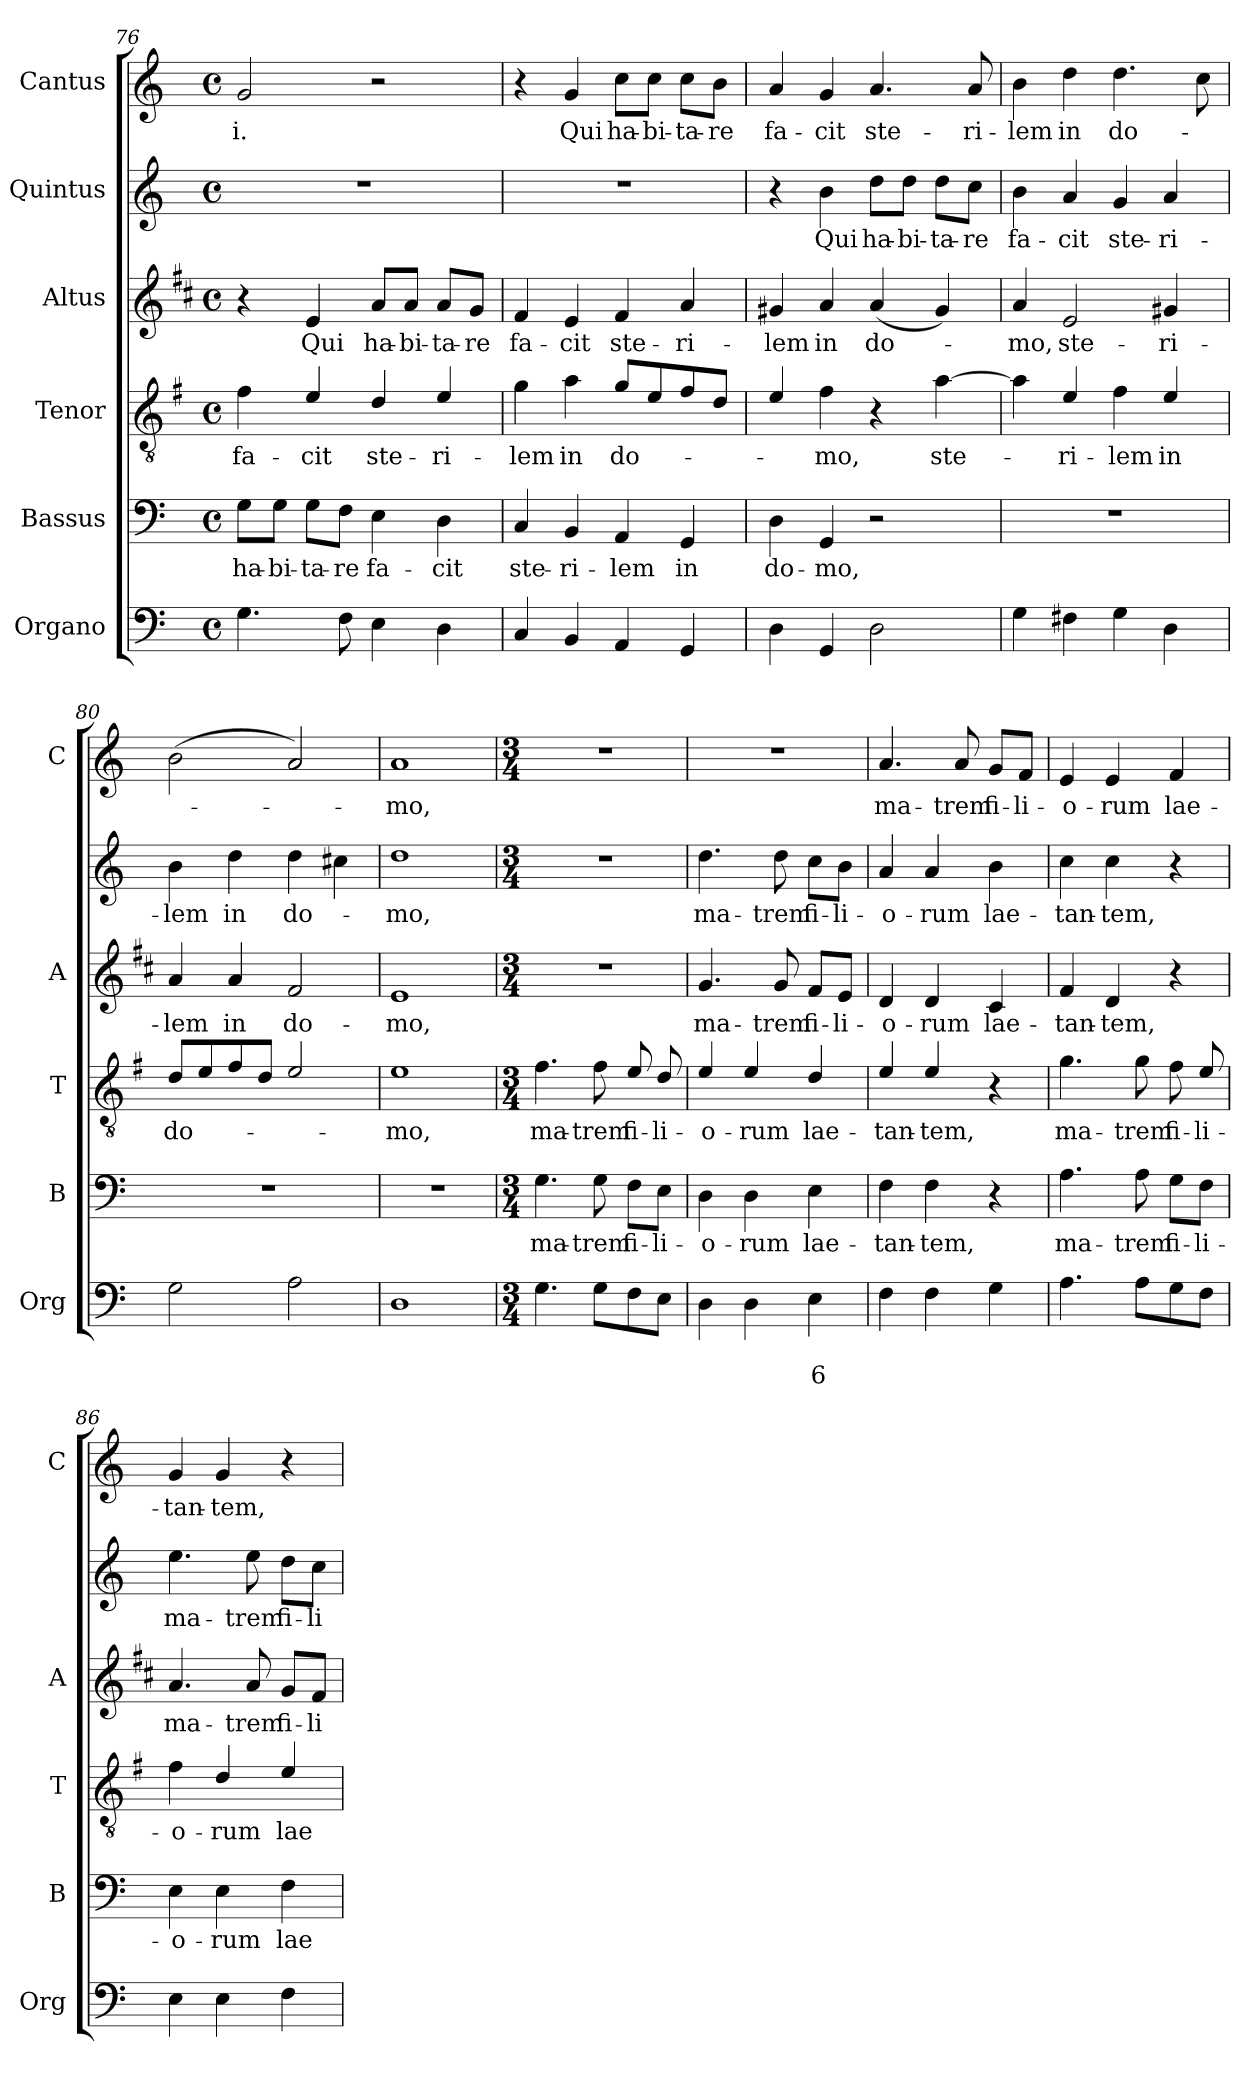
**kern	**text	**text	**kern	**text	**kern	**text	**kern	**text	**kern	**text	**kern	**text
*part6	*part6	*part6	*part5	*part5	*part4	*part4	*part3	*part3	*part2	*part2	*part1	*part1
*staff6	*staff6	*staff6	*staff5	*staff5	*staff4	*staff4	*staff3	*staff3	*staff2	*staff2	*staff1	*staff1
*I"Organo	*	*	*I"Bassus	*	*I"Tenor	*	*I"Altus	*	*I"Quintus	*	*I"Cantus	*
*I'Org	*	*	*I'B	*	*I'T	*	*I'A	*	*	*	*I'C	*
!!LO:LB:g=z
*clefF4	*	*	*clefF4	*	*clefGv2	*	*clefG2	*	*clefG2	*	*clefG2	*
*	*	*	*	*	*ITrd4c7	*	*ITrd1c2	*	*	*	*	*
*k[]	*	*	*k[]	*	*k[]	*	*k[]	*	*k[]	*	*k[]	*
*C:	*	*	*C:	*	*C:	*	*C:	*	*C:	*	*C:	*
*M4/4	*	*	*M4/4	*	*M4/4	*	*M4/4	*	*M4/4	*	*M4/4	*
*met(c)	*	*	*met(c)	*	*met(c)	*	*met(c)	*	*met(c)	*	*met(c)	*
=76	=76	=76	=76	=76	=76	=76	=76	=76	=76	=76	=76	=76
!	!	!	!	!LO:LY:b	!	!LO:LY:b	!	!	!	!	!	!LO:LY:b
4.G\	.	.	8G\L	ha-	4B\	fa-	4r	.	1r	.	2g/	-i.
!	!	!	!	!LO:LY:b	!	!	!	!	!	!	!	!
.	.	.	8G\J	-bi-	.	.	.	.	.	.	.	.
!	!	!	!	!LO:LY:b	!	!LO:LY:b	!	!LO:LY:b	!	!	!	!
.	.	.	8G\L	-ta-	4A/	-cit	4d/	Qui	.	.	.	.
!	!	!	!	!LO:LY:b	!	!	!	!	!	!	!	!
8F\	.	.	8F\J	-re	.	.	.	.	.	.	.	.
!	!	!	!	!LO:LY:b	!	!LO:LY:b	!	!LO:LY:b	!	!	!	!
4E\	.	.	4E\	fa-	4G/	ste-	8g/L	ha-	.	.	2r	.
!	!	!	!	!	!	!	!	!LO:LY:b	!	!	!	!
.	.	.	.	.	.	.	8g/J	-bi-	.	.	.	.
!	!	!	!	!LO:LY:b	!	!LO:LY:b	!	!LO:LY:b	!	!	!	!
4D\	.	.	4D\	-cit	4A/	-ri-	8g/L	-ta-	.	.	.	.
!	!	!	!	!	!	!	!	!LO:LY:b	!	!	!	!
.	.	.	.	.	.	.	8f/J	-re	.	.	.	.
=77	=77	=77	=77	=77	=77	=77	=77	=77	=77	=77	=77	=77
!	!	!	!	!LO:LY:b	!	!LO:LY:b	!	!LO:LY:b	!	!	!	!
4C/	.	.	4C/	ste-	4c\	-lem	4e/	fa-	1r	.	4r	.
!	!	!	!	!LO:LY:b	!	!LO:LY:b	!	!LO:LY:b	!	!	!	!LO:LY:b
4BB/	.	.	4BB/	-ri-	4d\	in	4d/	-cit	.	.	4g/	Qui
!	!	!	!	!LO:LY:b	!	!LO:LY:b	!	!LO:LY:b	!	!	!	!LO:LY:b
4AA/	.	.	4AA/	-lem	8c/L	do-	4e/	ste-	.	.	8cc\L	ha-
!	!	!	!	!	!	!	!	!	!	!	!	!LO:LY:b
.	.	.	.	.	8A/	.	.	.	.	.	8cc\J	-bi-
!	!	!	!	!LO:LY:b	!	!	!	!LO:LY:b	!	!	!	!LO:LY:b
4GG/	.	.	4GG/	in	8B/	.	4g/	-ri-	.	.	8cc\L	-ta-
!	!	!	!	!	!	!	!	!	!	!	!	!LO:LY:b
.	.	.	.	.	8G/J	.	.	.	.	.	8b\J	-re
=78	=78	=78	=78	=78	=78	=78	=78	=78	=78	=78	=78	=78
!	!	!	!	!LO:LY:b	!	!	!	!LO:LY:b	!	!	!	!LO:LY:b
4D\	.	.	4D\	do-	4A/	.	4f#X/	-lem	4r	.	4a/	fa-
!	!	!	!	!LO:LY:b	!	!LO:LY:b	!	!LO:LY:b	!	!LO:LY:b	!	!LO:LY:b
4GG/	.	.	4GG/	-mo,	4B\	-mo,	4g/	in	4b\	Qui	4g/	-cit
!	!	!	!	!	!	!	!	!LO:LY:b	!	!LO:LY:b	!	!LO:LY:b
2D\	.	.	2r	.	4r	.	(<4g/	do-	8dd\L	ha-	4.a/	ste-
!	!	!	!	!	!	!	!	!	!	!LO:LY:b	!	!
.	.	.	.	.	.	.	.	.	8dd\J	-bi-	.	.
!	!	!	!	!	!	!LO:LY:b	!	!	!	!LO:LY:b	!	!
.	.	.	.	.	[4d\	ste-	4f#/)	.	8dd\L	-ta-	.	.
!	!	!	!	!	!	!	!	!	!	!LO:LY:b	!	!LO:LY:b
.	.	.	.	.	.	.	.	.	8cc\J	-re	8a/	-ri-
=79	=79	=79	=79	=79	=79	=79	=79	=79	=79	=79	=79	=79
!	!	!	!	!	!	!	!	!LO:LY:b	!	!LO:LY:b	!	!LO:LY:b
4G\	.	.	1r	.	4d\]	.	4g/	-mo,	4b\	fa-	4b\	-lem
!	!	!	!	!	!	!LO:LY:b	!	!LO:LY:b	!	!LO:LY:b	!	!LO:LY:b
4F#X\	.	.	.	.	4A/	-ri-	2d/	ste-	4a/	-cit	4dd\	in
!	!	!	!	!	!	!LO:LY:b	!	!	!	!LO:LY:b	!	!LO:LY:b
4G\	.	.	.	.	4B\	-lem	.	.	4g/	ste-	4.dd\	do-
!	!	!	!	!	!	!LO:LY:b	!	!LO:LY:b	!	!LO:LY:b	!	!
4D\	.	.	.	.	4A/	in	4f#X/	-ri-	4a/	-ri-	.	.
.	.	.	.	.	.	.	.	.	.	.	8cc\	.
=80	=80	=80	=80	=80	=80	=80	=80	=80	=80	=80	=80	=80
!	!	!	!	!	!	!LO:LY:b	!	!LO:LY:b	!	!LO:LY:b	!	!
2G\	.	.	1r	.	8G/L	do-	4g/	-lem	4b\	-lem	(>2b\	.
.	.	.	.	.	8A/	.	.	.	.	.	.	.
!	!	!	!	!	!	!	!	!LO:LY:b	!	!LO:LY:b	!	!
.	.	.	.	.	8B/	.	4g/	in	4dd\	in	.	.
.	.	.	.	.	8G/J	.	.	.	.	.	.	.
!	!	!	!	!	!	!	!	!LO:LY:b	!	!LO:LY:b	!	!
2A\	.	.	.	.	2A/	.	2e/	do-	4dd\	do-	2a/)	.
.	.	.	.	.	.	.	.	.	4cc#X\	.	.	.
=81	=81	=81	=81	=81	=81	=81	=81	=81	=81	=81	=81	=81
!	!	!	!	!	!	!LO:LY:b	!	!LO:LY:b	!	!LO:LY:b	!	!LO:LY:b
1D	.	.	1r	.	1A	-mo,	1d	-mo,	1dd	-mo,	1a	-mo,
!!LO:LB:g=z
=82	=82	=82	=82	=82	=82	=82	=82	=82	=82	=82	=82	=82
*M3/4	*	*	*M3/4	*	*M3/4	*	*M3/4	*	*M3/4	*	*M3/4	*
!	!	!	!	!LO:LY:b	!	!LO:LY:b	!	!	!	!	!	!
4.G\	.	.	4.G\	ma-	4.B\	ma-	2.r	.	2.r	.	2.r	.
!	!	!	!	!LO:LY:b	!	!LO:LY:b	!	!	!	!	!	!
8G\L	.	.	8G\	-trem	8B\	-trem	.	.	.	.	.	.
!	!	!	!	!LO:LY:b	!	!LO:LY:b	!	!	!	!	!	!
8F\	.	.	8F\L	fi-	8A/	fi-	.	.	.	.	.	.
!	!	!	!	!LO:LY:b	!	!LO:LY:b	!	!	!	!	!	!
8E\J	.	.	8E\J	-li-	8G/	-li-	.	.	.	.	.	.
=83	=83	=83	=83	=83	=83	=83	=83	=83	=83	=83	=83	=83
!	!	!	!	!LO:LY:b	!	!LO:LY:b	!	!LO:LY:b	!	!LO:LY:b	!	!
4D\	.	.	4D\	-o-	4A/	-o-	4.f/	ma-	4.dd\	ma-	2.r	.
!	!	!	!	!LO:LY:b	!	!LO:LY:b	!	!	!	!	!	!
4D\	.	.	4D\	-rum	4A/	-rum	.	.	.	.	.	.
!	!	!	!	!	!	!	!	!LO:LY:b	!	!LO:LY:b	!	!
.	.	.	.	.	.	.	8f/	-trem	8dd\	-trem	.	.
!	!	!LO:LY:b	!	!LO:LY:b	!	!LO:LY:b	!	!LO:LY:b	!	!LO:LY:b	!	!
4E\	.	6	4E\	lae-	4G/	lae-	8e/L	fi-	8cc\L	fi-	.	.
!	!	!	!	!	!	!	!	!LO:LY:b	!	!LO:LY:b	!	!
.	.	.	.	.	.	.	8d/J	-li-	8b\J	-li-	.	.
=84	=84	=84	=84	=84	=84	=84	=84	=84	=84	=84	=84	=84
!	!	!	!	!LO:LY:b	!	!LO:LY:b	!	!LO:LY:b	!	!LO:LY:b	!	!LO:LY:b
4F\	.	.	4F\	-tan-	4A/	-tan-	4c/	-o-	4a/	-o-	4.a/	ma-
!	!	!	!	!LO:LY:b	!	!LO:LY:b	!	!LO:LY:b	!	!LO:LY:b	!	!
4F\	.	.	4F\	-tem,	4A/	-tem,	4c/	-rum	4a/	-rum	.	.
!	!	!	!	!	!	!	!	!	!	!	!	!LO:LY:b
.	.	.	.	.	.	.	.	.	.	.	8a/	-trem
!	!	!	!	!	!	!	!	!LO:LY:b	!	!LO:LY:b	!	!LO:LY:b
4G\	.	.	4r	.	4r	.	4B/	lae-	4b\	lae-	8g/L	fi-
!	!	!	!	!	!	!	!	!	!	!	!	!LO:LY:b
.	.	.	.	.	.	.	.	.	.	.	8f/J	-li-
=85	=85	=85	=85	=85	=85	=85	=85	=85	=85	=85	=85	=85
!	!	!	!	!LO:LY:b	!	!LO:LY:b	!	!LO:LY:b	!	!LO:LY:b	!	!LO:LY:b
4.A\	.	.	4.A\	ma-	4.c\	ma-	4e/	-tan-	4cc\	-tan-	4e/	-o-
!	!	!	!	!	!	!	!	!LO:LY:b	!	!LO:LY:b	!	!LO:LY:b
.	.	.	.	.	.	.	4c/	-tem,	4cc\	-tem,	4e/	-rum
!	!	!	!	!LO:LY:b	!	!LO:LY:b	!	!	!	!	!	!
8A\L	.	.	8A\	-trem	8c\	-trem	.	.	.	.	.	.
!	!	!	!	!LO:LY:b	!	!LO:LY:b	!	!	!	!	!	!LO:LY:b
8G\	.	.	8G\L	fi-	8B\	fi-	4r	.	4r	.	4f/	lae-
!	!	!	!	!LO:LY:b	!	!LO:LY:b	!	!	!	!	!	!
8F\J	.	.	8F\J	-li-	8A/	-li-	.	.	.	.	.	.
=86	=86	=86	=86	=86	=86	=86	=86	=86	=86	=86	=86	=86
!	!	!	!	!LO:LY:b	!	!LO:LY:b	!	!LO:LY:b	!	!LO:LY:b	!	!LO:LY:b
4E\	.	.	4E\	-o-	4B\	-o-	4.g/	ma-	4.ee\	ma-	4g/	-tan-
!	!	!	!	!LO:LY:b	!	!LO:LY:b	!	!	!	!	!	!LO:LY:b
4E\	.	.	4E\	-rum	4G/	-rum	.	.	.	.	4g/	-tem,
!	!	!	!	!	!	!	!	!LO:LY:b	!	!LO:LY:b	!	!
.	.	.	.	.	.	.	8g/	-trem	8ee\	-trem	.	.
!	!	!	!	!LO:LY:b	!	!LO:LY:b	!	!LO:LY:b	!	!LO:LY:b	!	!
4F\	.	.	4F\	lae-	4A/	lae-	8f/L	fi-	8dd\L	fi-	4r	.
!	!	!	!	!	!	!	!	!LO:LY:b	!	!LO:LY:b	!	!
.	.	.	.	.	.	.	8e/J	-li-	8cc\J	-li-	.	.
=	=	=	=	=	=	=	=	=	=	=	=	=
*-	*-	*-	*-	*-	*-	*-	*-	*-	*-	*-	*-	*-
